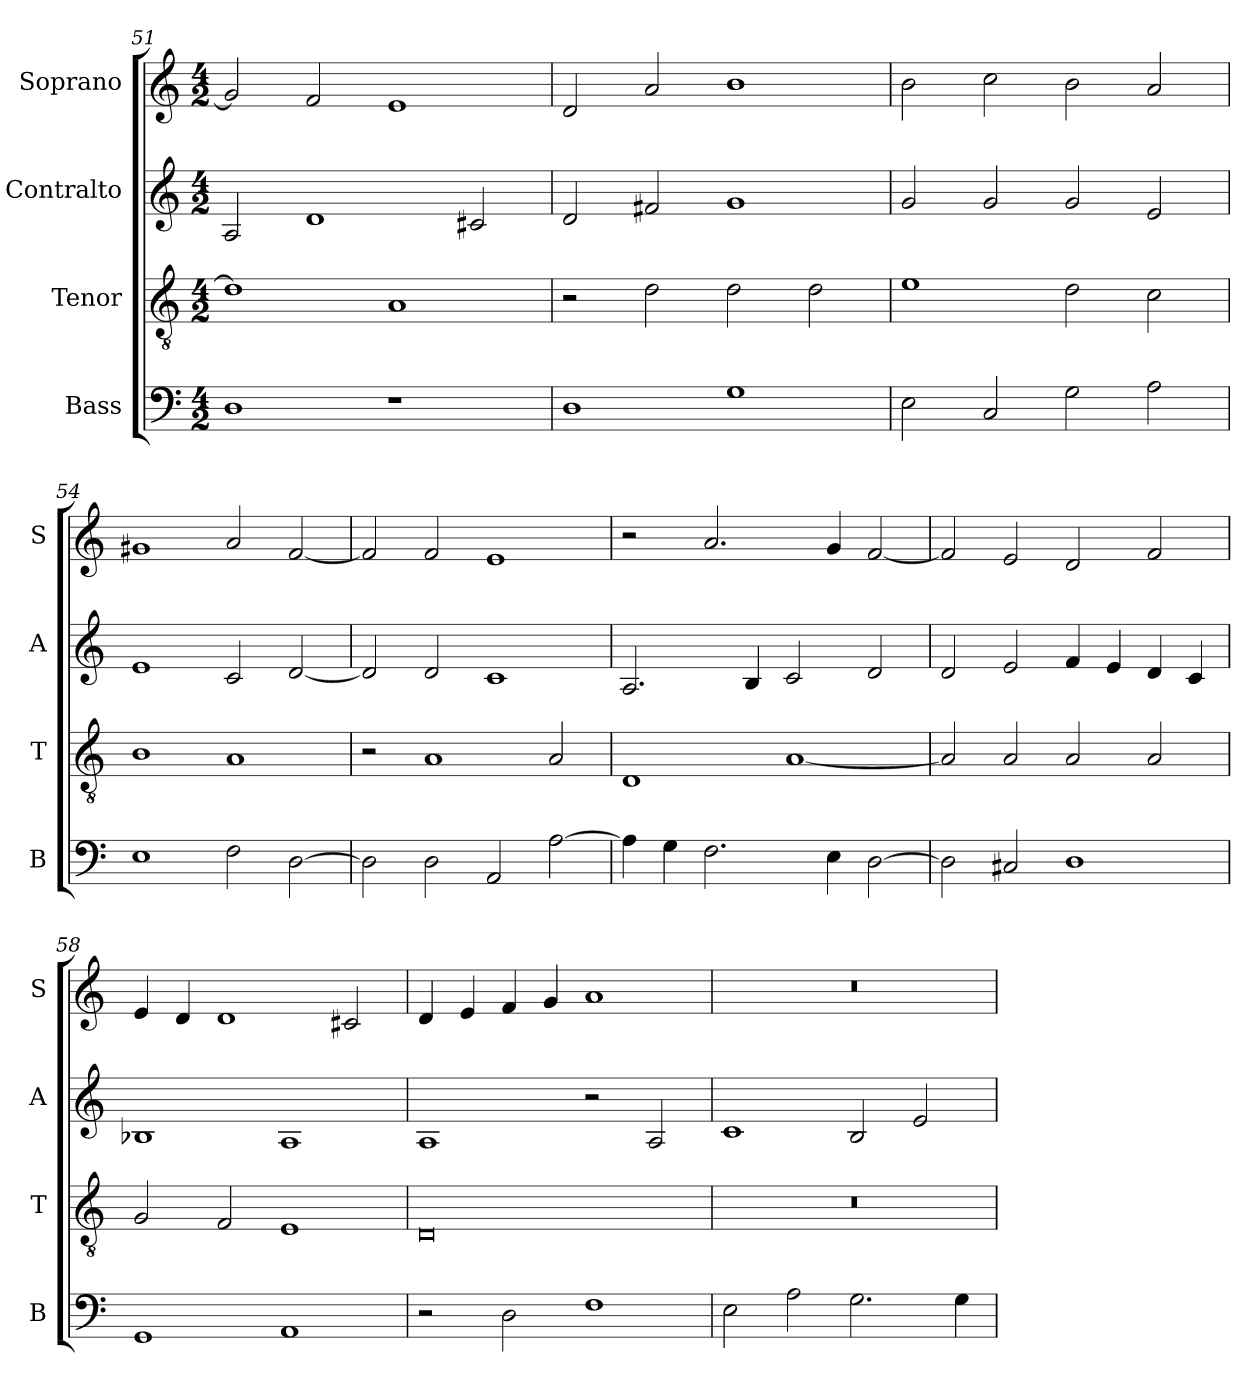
**kern	**kern	**kern	**kern
*part4	*part3	*part2	*part1
*staff4	*staff3	*staff2	*staff1
*I"Bass	*I"Tenor	*I"Contralto	*I"Soprano
*I'B	*I'T	*I'A	*I'S
*clefF4	*clefGv2	*clefG2	*clefG2
*k[]	*k[]	*k[]	*k[]
*D:dor	*D:dor	*D:dor	*D:dor
*M4/2	*M4/2	*M4/2	*M4/2
=51	=51	=51	=51
1D	1d]	2A	2g]
.	.	1d	2f
1r	1A	.	1e
.	.	2c#X	.
=52	=52	=52	=52
1D	2r	2d	2d
.	2d	2f#X	2a
1G	2d	1g	1b
.	2d	.	.
=53	=53	=53	=53
2E	1e	2g	2b
2C	.	2g	2cc
2G	2d	2g	2b
2A	2c	2e	2a
=54	=54	=54	=54
1E	1B	1e	1g#X
2F	1A	2c	2a
[2D	.	[2d	[2f
=55	=55	=55	=55
2D]	2r	2d]	2f]
2D	1A	2d	2f
2AA	.	1c	1e
[2A	2A	.	.
=56	=56	=56	=56
4A]	1D	2.A	2r
4G	.	.	.
2.F	.	.	2.a
.	.	4B	.
.	[1A	2c	.
4E	.	.	4g
[2D	.	2d	[2f
=57	=57	=57	=57
2D]	2A]	2d	2f]
2C#X	2A	2e	2e
1D	2A	4f	2d
.	.	4e	.
.	2A	4d	2f
.	.	4c	.
=58	=58	=58	=58
1GG	2G	1B-X	4e
.	.	.	4d
.	2F	.	1d
1AA	1E	1A	.
.	.	.	2c#X
=59	=59	=59	=59
2r	0D	1A	4d
.	.	.	4e
2D	.	.	4f
.	.	.	4g
1F	.	2r	1a
.	.	2A	.
=60	=60	=60	=60
2E	0r	1c	0r
2A	.	.	.
2.G	.	2B	.
.	.	2e	.
4G	.	.	.
=	=	=	=
*-	*-	*-	*-
